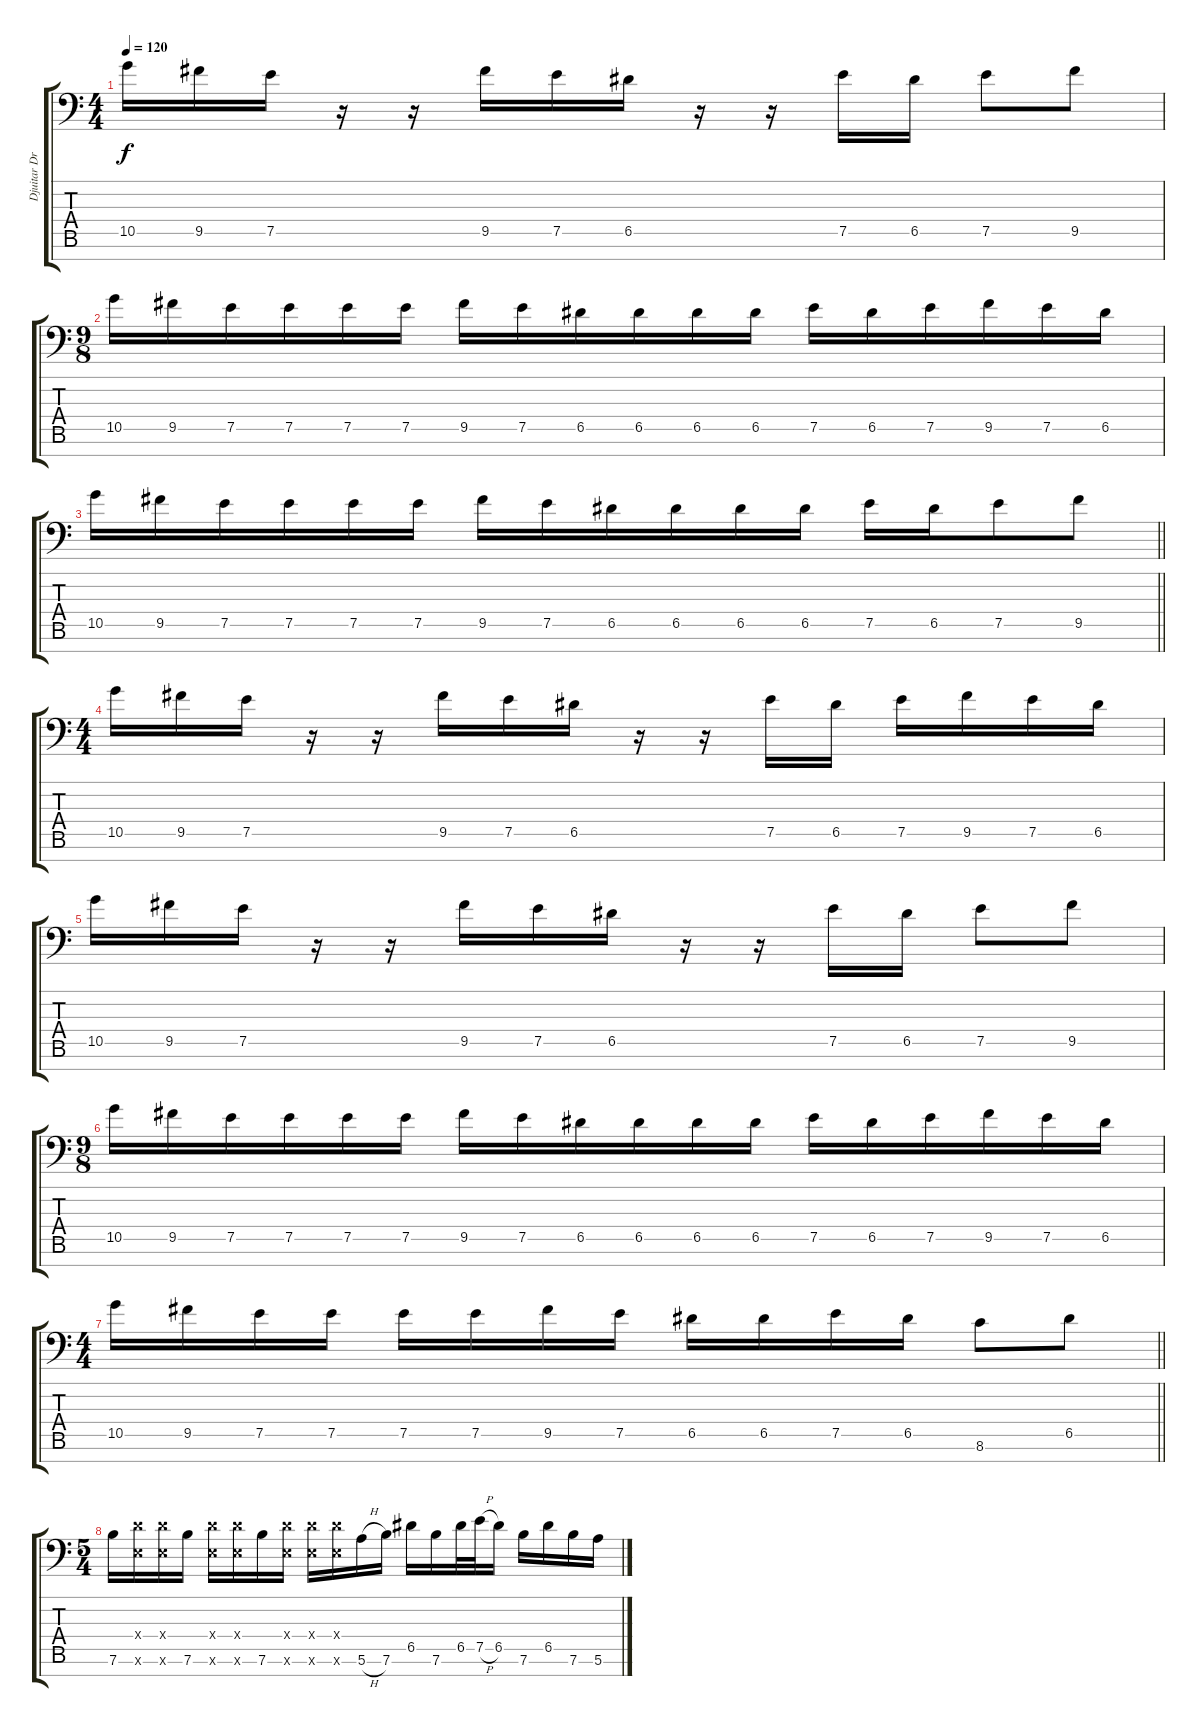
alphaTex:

\track ("Djuitar Dropped A" "Djuitar Dr") {instrument distortionguitar}
\staff {score tabs}
\tuning (E4 B3 G3 D3 A2 E2 A1) {hide}
\ts (4 4)
\tempo 120
\clef f4
\ks c
10.5.16{dy f} 9.5.16 7.5.16 r.16 r.16 9.5.16 7.5.16 6.5.16 r.16 r.16 7.5.16 6.5.16 7.5.8 9.5.8 |
\ts (9 8)
10.5.16 9.5.16 7.5.16 7.5.16 7.5.16 7.5.16 9.5.16 7.5.16 6.5.16 6.5.16 6.5.16 6.5.16 7.5.16 6.5.16 7.5.16 9.5.16 7.5.16 6.5.16 |
\barLineRight lightlight
10.5.16 9.5.16 7.5.16 7.5.16 7.5.16 7.5.16 9.5.16 7.5.16 6.5.16 6.5.16 6.5.16 6.5.16 7.5.16 6.5.16 7.5.8 9.5.8 |
\ts (4 4)
10.5.16 9.5.16 7.5.16 r.16 r.16 9.5.16 7.5.16 6.5.16 r.16 r.16 7.5.16 6.5.16 7.5.16 9.5.16 7.5.16 6.5.16 |
10.5.16 9.5.16 7.5.16 r.16 r.16 9.5.16 7.5.16 6.5.16 r.16 r.16 7.5.16 6.5.16 7.5.8 9.5.8 |
\ts (9 8)
10.5.16 9.5.16 7.5.16 7.5.16 7.5.16 7.5.16 9.5.16 7.5.16 6.5.16 6.5.16 6.5.16 6.5.16 7.5.16 6.5.16 7.5.16 9.5.16 7.5.16 6.5.16 |
\ts (4 4)
\barLineRight lightlight
10.5.16 9.5.16 7.5.16 7.5.16 7.5.16 7.5.16 9.5.16 7.5.16 6.5.16 6.5.16 7.5.16 6.5.16 8.6.8 6.5.8 |
\ts (5 4)
\section ("" "")
7.6.16 (0.4{x} 0.6{x}).16 (0.4{x} 0.6{x}).16 7.6.16 (0.4{x} 0.6{x}).16 (0.4{x} 0.6{x}).16 7.6.16 (0.4{x} 0.6{x}).16 (0.4{x} 0.6{x}).16 (0.4{x} 0.6{x}).16 5.6{h}.16 7.6.16 6.5.16 7.6.16 6.5.32 7.5{h}.32 6.5.16 7.6.16 6.5.16 7.6.16 5.6.16
